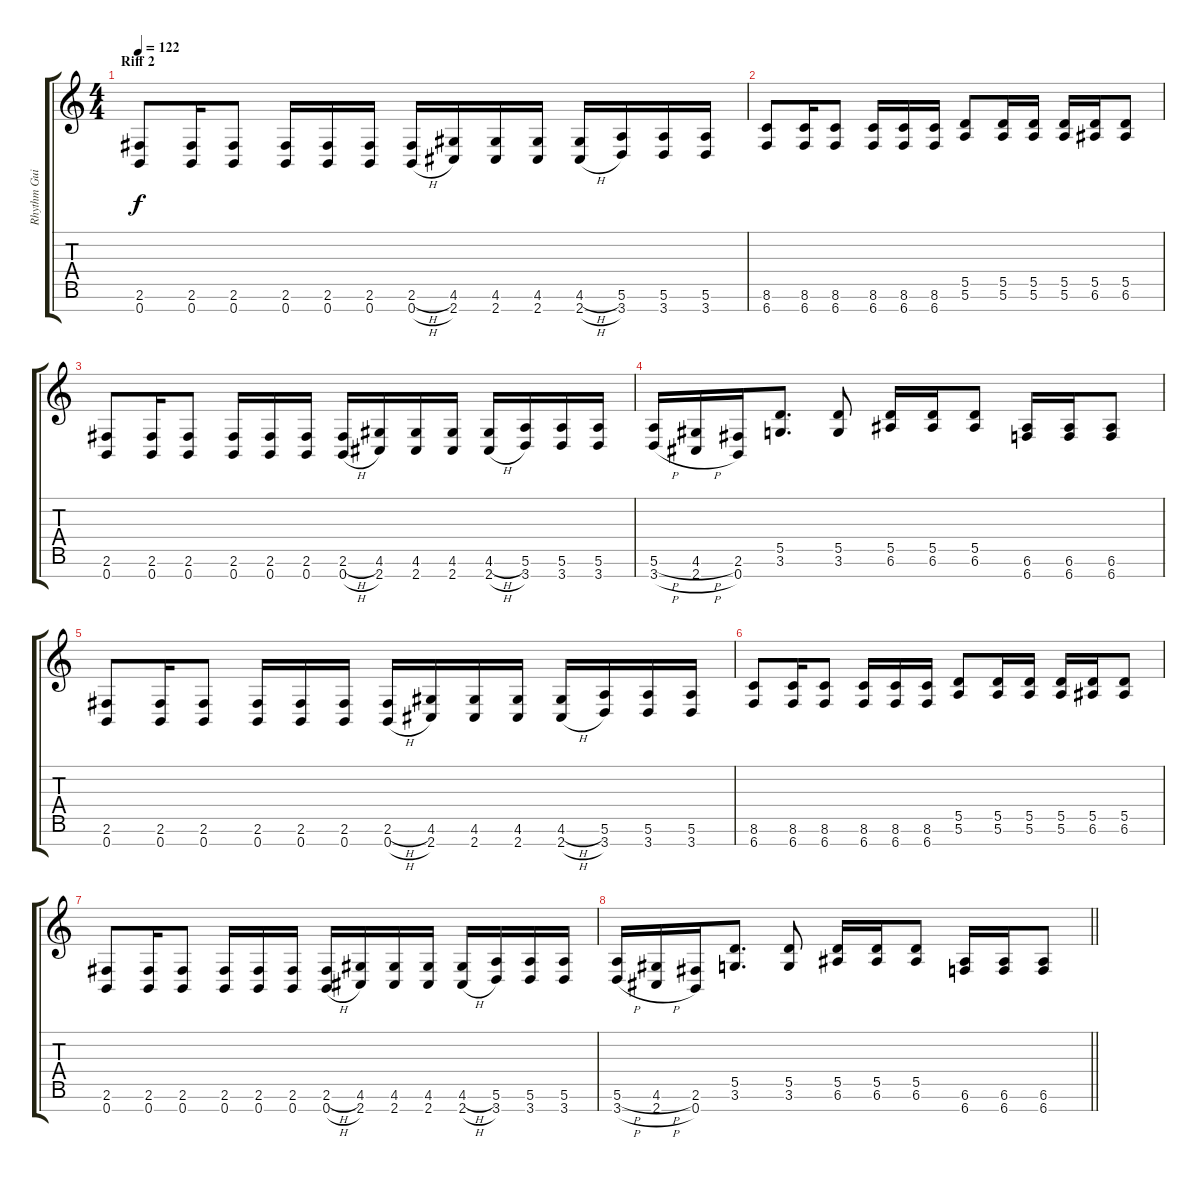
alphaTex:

\track ("Rhythm Guitar 1" "Rhythm Gui") {instrument distortionguitar}
\staff {score tabs}
\tuning (E4 B3 G3 D3 A2 E2 B1) {hide}
\ts (4 4)
\section ("" "Riff 2")
\tempo 122
\clef g2
\ks c
(2.6 0.7).8{dy f} (2.6 0.7).16 (2.6 0.7).8 (2.6 0.7).16 (2.6 0.7).16 (2.6 0.7).16 (2.6{h} 0.7{h}).16 (4.6 2.7).16 (4.6 2.7).16 (4.6 2.7).16 (4.6{h} 2.7{h}).16 (5.6 3.7).16 (5.6 3.7).16 (5.6 3.7).16 |
(8.6 6.7).8 (8.6 6.7).16 (8.6 6.7).8 (8.6 6.7).16 (8.6 6.7).16 (8.6 6.7).16 (5.5 5.6).8 (5.5 5.6).16 (5.5 5.6).16 (5.5 5.6).16 (5.5 6.6).16 (5.5 6.6).8 |
(2.6 0.7).8 (2.6 0.7).16 (2.6 0.7).8 (2.6 0.7).16 (2.6 0.7).16 (2.6 0.7).16 (2.6{h} 0.7{h}).16 (4.6 2.7).16 (4.6 2.7).16 (4.6 2.7).16 (4.6{h} 2.7{h}).16 (5.6 3.7).16 (5.6 3.7).16 (5.6 3.7).16 |
(5.6{h} 3.7{h}).16 (4.6{h} 2.7{h}).16 (2.6 0.7).16 (5.5 3.6).8{d} (5.5 3.6).8 (5.5 6.6).16 (5.5 6.6).16 (5.5 6.6).8 (6.6 6.7).16 (6.6 6.7).16 (6.6 6.7).8 |
(2.6 0.7).8 (2.6 0.7).16 (2.6 0.7).8 (2.6 0.7).16 (2.6 0.7).16 (2.6 0.7).16 (2.6{h} 0.7{h}).16 (4.6 2.7).16 (4.6 2.7).16 (4.6 2.7).16 (4.6{h} 2.7{h}).16 (5.6 3.7).16 (5.6 3.7).16 (5.6 3.7).16 |
(8.6 6.7).8 (8.6 6.7).16 (8.6 6.7).8 (8.6 6.7).16 (8.6 6.7).16 (8.6 6.7).16 (5.5 5.6).8 (5.5 5.6).16 (5.5 5.6).16 (5.5 5.6).16 (5.5 6.6).16 (5.5 6.6).8 |
(2.6 0.7).8 (2.6 0.7).16 (2.6 0.7).8 (2.6 0.7).16 (2.6 0.7).16 (2.6 0.7).16 (2.6{h} 0.7{h}).16 (4.6 2.7).16 (4.6 2.7).16 (4.6 2.7).16 (4.6{h} 2.7{h}).16 (5.6 3.7).16 (5.6 3.7).16 (5.6 3.7).16 |
\barLineRight lightlight
(5.6{h} 3.7{h}).16 (4.6{h} 2.7{h}).16 (2.6 0.7).16 (5.5 3.6).8{d} (5.5 3.6).8 (5.5 6.6).16 (5.5 6.6).16 (5.5 6.6).8 (6.6 6.7).16 (6.6 6.7).16 (6.6 6.7).8
